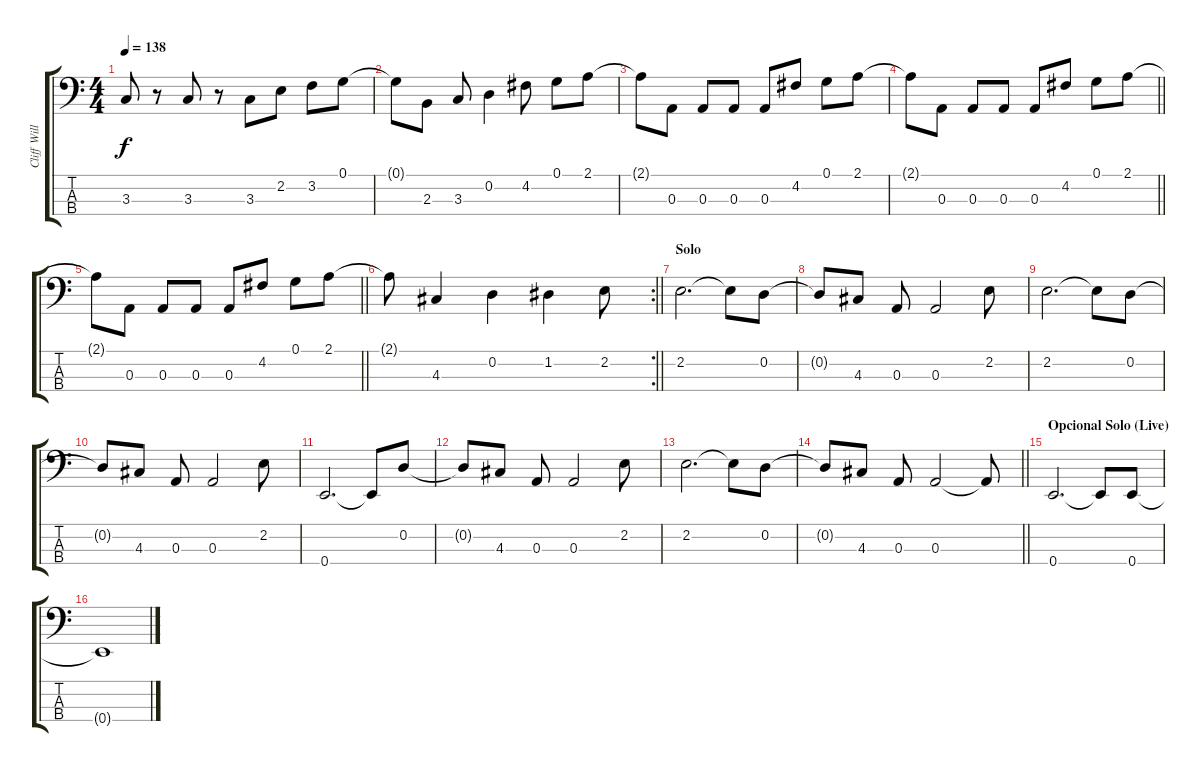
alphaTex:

\track ("Cliff Williams" "Cliff Will") {instrument electricbasspick}
\staff {score tabs}
\tuning (G2 D2 A1 E1) {hide}
\ts (4 4)
\tempo 138
\clef f4
\ks c
3.3.8{dy f} r.8 3.3.8 r.8 3.3.8 2.2.8 3.2.8 0.1.8 |
0.1{t}.8 2.3.8 3.3.8 0.2.4 4.2.8 0.1.8 2.1.8 |
2.1{t}.8 0.3.8 0.3.8 0.3.8 0.3.8 4.2.8 0.1.8 2.1.8 |
\barLineRight lightlight
2.1{t}.8 0.3.8 0.3.8 0.3.8 0.3.8 4.2.8 0.1.8 2.1.8 |
\section ("" "")
\barLineRight lightlight
2.1{t}.8 0.3.8 0.3.8 0.3.8 0.3.8 4.2.8 0.1.8 2.1.8 |
\rc 2
\section ("" "")
\barLineRight lightlight
2.1{t}.8 4.3.4 0.2.4 1.2.4 2.2.8 |
\section ("" "Solo")
2.2.2{d} 2.2{t}.8 0.2.8 |
0.2{t}.8 4.3.8 0.3.8 0.3.2 2.2.8 |
2.2.2{d} 2.2{t}.8 0.2.8 |
0.2{t}.8 4.3.8 0.3.8 0.3.2 2.2.8 |
0.4.2{d} 0.4{t}.8 0.2.8 |
0.2{t}.8 4.3.8 0.3.8 0.3.2 2.2.8 |
2.2.2{d} 2.2{t}.8 0.2.8 |
\barLineRight lightlight
0.2{t}.8 4.3.8 0.3.8 0.3.2 0.3{t}.8 |
\section ("" "Opcional Solo (Live)")
0.4.2{d} 0.4{t}.8 0.4.8 |
0.4{t}.1
